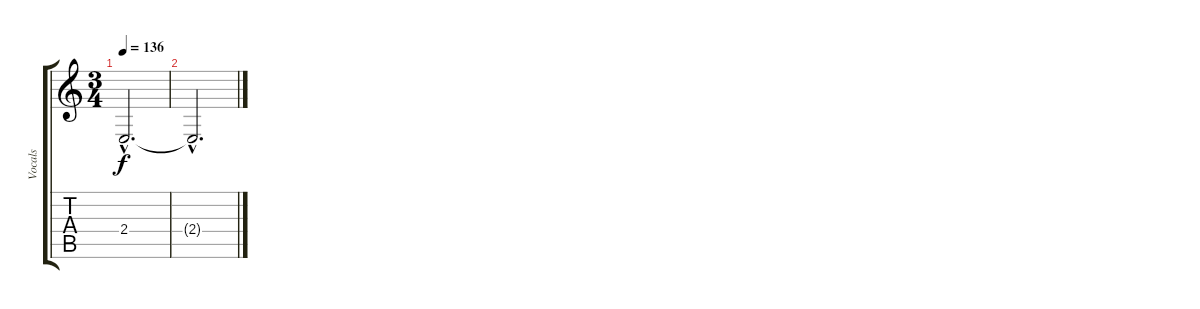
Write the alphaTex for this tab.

\track ("Vocals" "Vocals") {instrument clarinet}
\staff {score tabs}
\tuning (E4 B3 G3 D3 A2 E2) {hide}
\ts (3 4)
\tempo 136
\clef g2
\ks aminor
2.4{hac t}.2{d dy f} |
2.4{hac t}.2{d}
